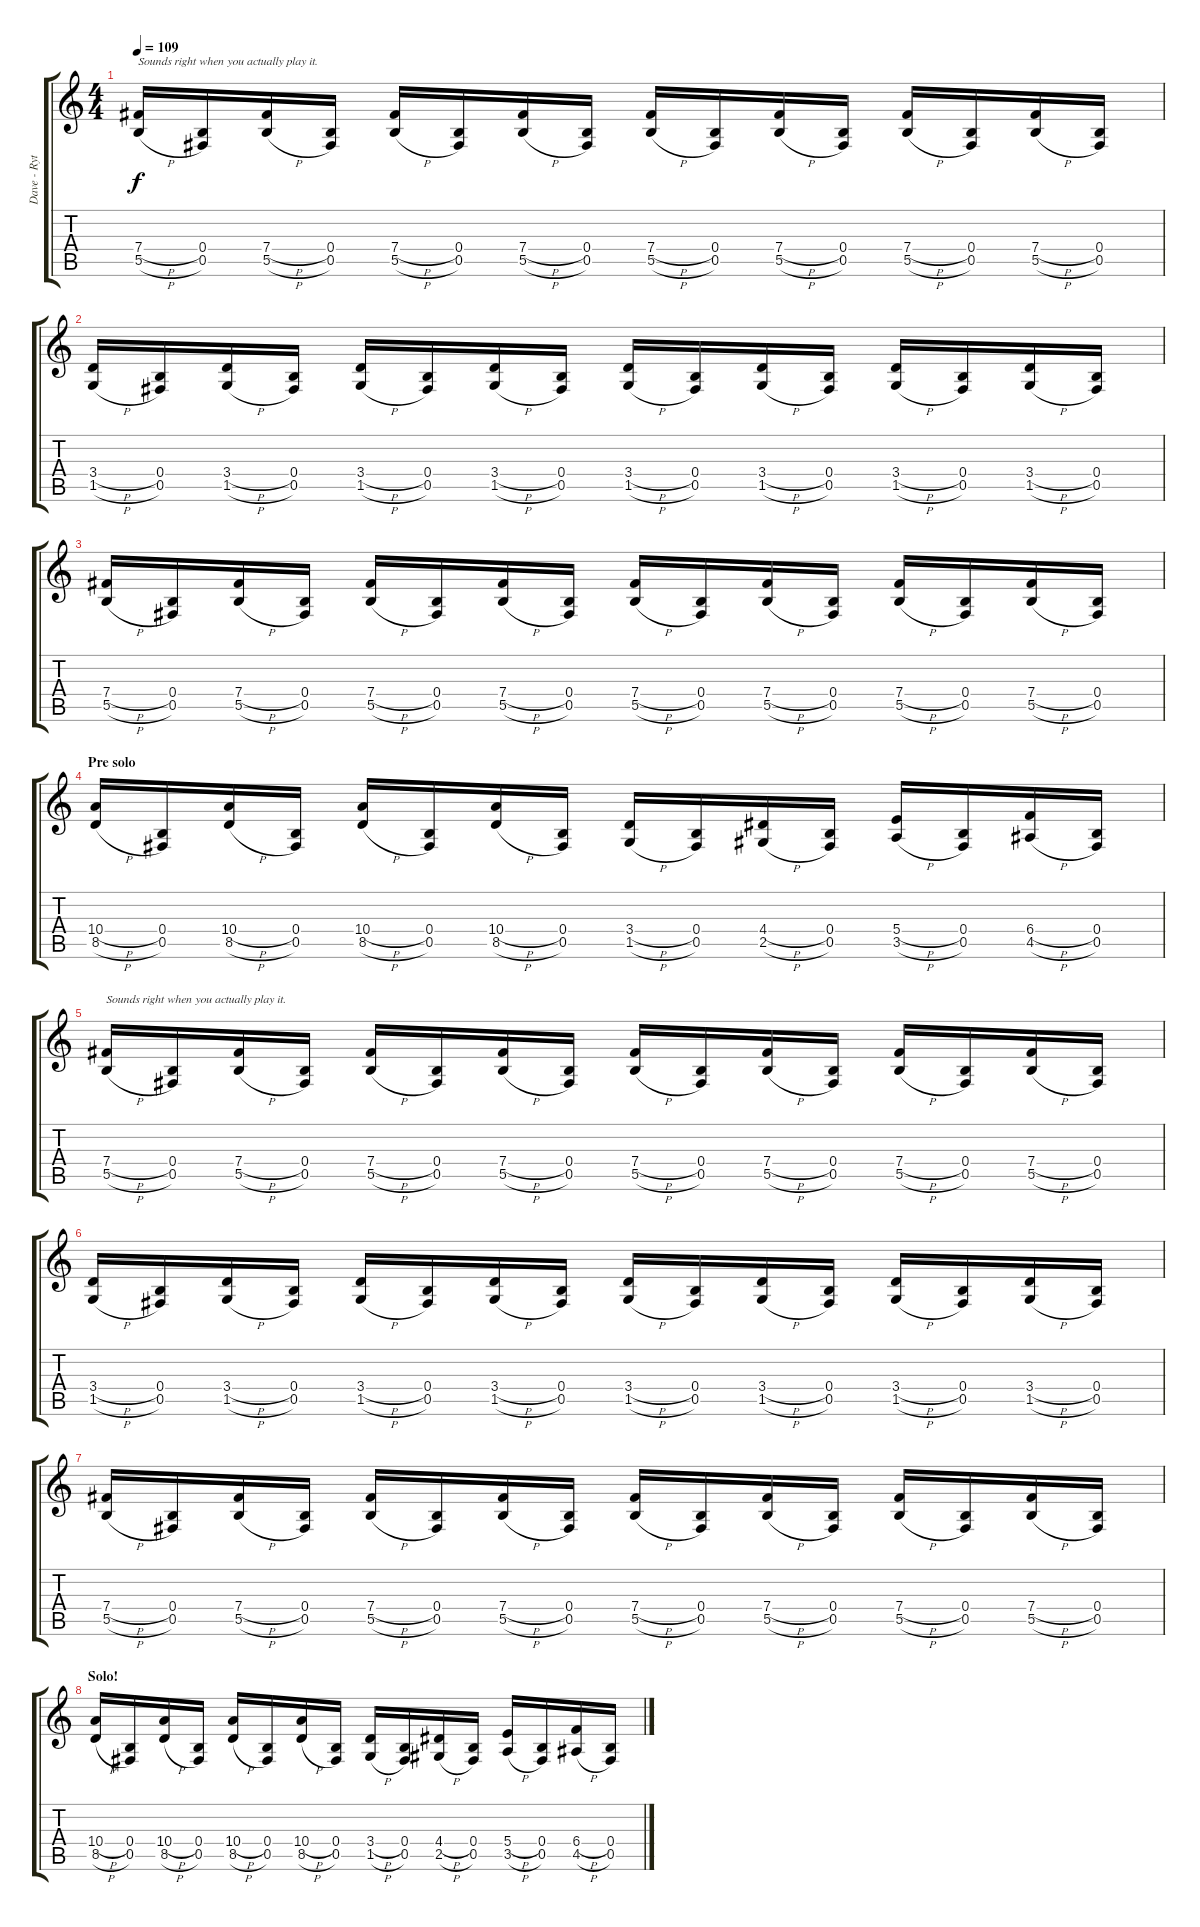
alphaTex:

\track ("Dave - Rythm" "Dave - Ryt") {instrument distortionguitar}
\staff {score tabs}
\tuning (Db4 Ab3 E3 B2 Gb2 B1) {hide}
\ts (4 4)
\tempo 109
\clef g2
\ks c
(7.4{h} 5.5{h}).16{txt "Sounds right when you actually play it. " dy f} (0.4 0.5).16 (7.4{h} 5.5{h}).16 (0.4 0.5).16 (7.4{h} 5.5{h}).16 (0.4 0.5).16 (7.4{h} 5.5{h}).16 (0.4 0.5).16 (7.4{h} 5.5{h}).16 (0.4 0.5).16 (7.4{h} 5.5{h}).16 (0.4 0.5).16 (7.4{h} 5.5{h}).16 (0.4 0.5).16 (7.4{h} 5.5{h}).16 (0.4 0.5).16 |
(3.4{h} 1.5{h}).16 (0.4 0.5).16 (3.4{h} 1.5{h}).16 (0.4 0.5).16 (3.4{h} 1.5{h}).16 (0.4 0.5).16 (3.4{h} 1.5{h}).16 (0.4 0.5).16 (3.4{h} 1.5{h}).16 (0.4 0.5).16 (3.4{h} 1.5{h}).16 (0.4 0.5).16 (3.4{h} 1.5{h}).16 (0.4 0.5).16 (3.4{h} 1.5{h}).16 (0.4 0.5).16 |
(7.4{h} 5.5{h}).16 (0.4 0.5).16 (7.4{h} 5.5{h}).16 (0.4 0.5).16 (7.4{h} 5.5{h}).16 (0.4 0.5).16 (7.4{h} 5.5{h}).16 (0.4 0.5).16 (7.4{h} 5.5{h}).16 (0.4 0.5).16 (7.4{h} 5.5{h}).16 (0.4 0.5).16 (7.4{h} 5.5{h}).16 (0.4 0.5).16 (7.4{h} 5.5{h}).16 (0.4 0.5).16 |
\section ("" "Pre solo")
(10.4{h} 8.5{h}).16 (0.4 0.5).16 (10.4{h} 8.5{h}).16 (0.4 0.5).16 (10.4{h} 8.5{h}).16 (0.4 0.5).16 (10.4{h} 8.5{h}).16 (0.4 0.5).16 (3.4{h} 1.5{h}).16 (0.4 0.5).16 (4.4{h} 2.5{h}).16 (0.4 0.5).16 (5.4{h} 3.5{h}).16 (0.4 0.5).16 (6.4{h} 4.5{h}).16 (0.4 0.5).16 |
(7.4{h} 5.5{h}).16{txt "Sounds right when you actually play it. "} (0.4 0.5).16 (7.4{h} 5.5{h}).16 (0.4 0.5).16 (7.4{h} 5.5{h}).16 (0.4 0.5).16 (7.4{h} 5.5{h}).16 (0.4 0.5).16 (7.4{h} 5.5{h}).16 (0.4 0.5).16 (7.4{h} 5.5{h}).16 (0.4 0.5).16 (7.4{h} 5.5{h}).16 (0.4 0.5).16 (7.4{h} 5.5{h}).16 (0.4 0.5).16 |
(3.4{h} 1.5{h}).16 (0.4 0.5).16 (3.4{h} 1.5{h}).16 (0.4 0.5).16 (3.4{h} 1.5{h}).16 (0.4 0.5).16 (3.4{h} 1.5{h}).16 (0.4 0.5).16 (3.4{h} 1.5{h}).16 (0.4 0.5).16 (3.4{h} 1.5{h}).16 (0.4 0.5).16 (3.4{h} 1.5{h}).16 (0.4 0.5).16 (3.4{h} 1.5{h}).16 (0.4 0.5).16 |
(7.4{h} 5.5{h}).16 (0.4 0.5).16 (7.4{h} 5.5{h}).16 (0.4 0.5).16 (7.4{h} 5.5{h}).16 (0.4 0.5).16 (7.4{h} 5.5{h}).16 (0.4 0.5).16 (7.4{h} 5.5{h}).16 (0.4 0.5).16 (7.4{h} 5.5{h}).16 (0.4 0.5).16 (7.4{h} 5.5{h}).16 (0.4 0.5).16 (7.4{h} 5.5{h}).16 (0.4 0.5).16 |
\section ("" "Solo!")
(10.4{h} 8.5{h}).16 (0.4 0.5).16 (10.4{h} 8.5{h}).16 (0.4 0.5).16 (10.4{h} 8.5{h}).16 (0.4 0.5).16 (10.4{h} 8.5{h}).16 (0.4 0.5).16 (3.4{h} 1.5{h}).16 (0.4 0.5).16 (4.4{h} 2.5{h}).16 (0.4 0.5).16 (5.4{h} 3.5{h}).16 (0.4 0.5).16 (6.4{h} 4.5{h}).16 (0.4 0.5).16
